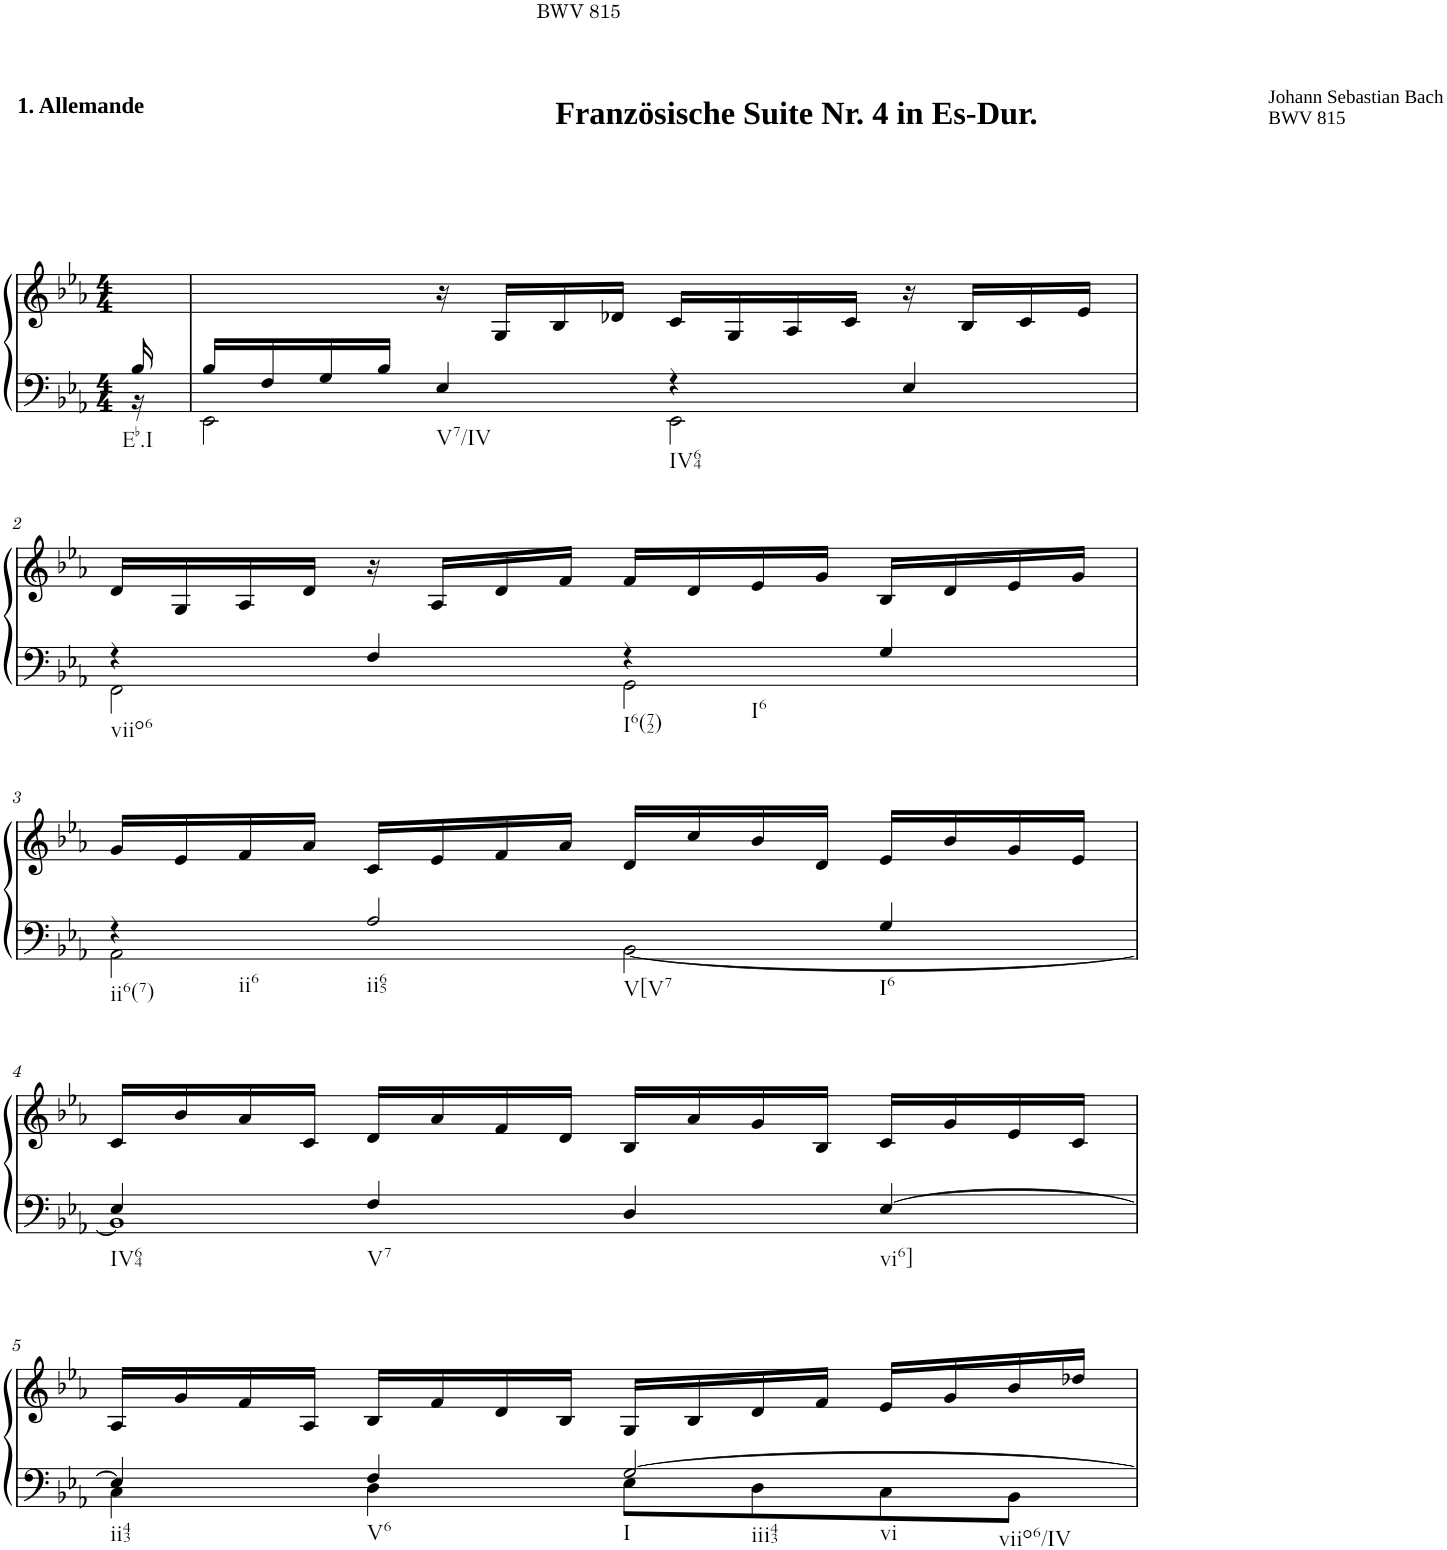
**kern	**kern
*part1	*part1
*staff2	*staff1
*I"Klavier linke Hand	*
*clefF4	*clefG2
*k[b-e-a-]	*k[b-e-a-]
*M4/4	*M4/4
=	=
*^	*
!	!	!LO:TX:a:B:t=Französische Suite Nr. 4 in Es-Dur.
!	!	!LO:TX:a:B:t=1. Allemande
!LO:TX:b:t=Eb.I	!	!
16B-/	16r	16ryy
=1	=1	=1
16B-/LL	2EE-\	4ryy
16F/	.	.
16G/	.	.
16B-/JJ	.	.
!	!	!LO:TX:a:t=Johann Sebastian Bach
!	!	!LO:TX:a:t=BWV 815
!LO:TX:b:t=V7/IV	!	!
4E-/	.	16r
.	.	16G/LL
.	.	16B-/
.	.	16d-X/JJ
!LO:TX:b:t=IV64	!	!
4r	2EE-\	16c/LL
.	.	16G/
.	.	16A-/
.	.	16c/JJ
4E-/	.	16r
.	.	16B-/LL
.	.	16c/
.	.	16e-/JJ
!!LO:LB:g=z
=2	=2	=2
!LO:TX:b:t=viio6	!	!
4r	2FF\	16d/LL
.	.	16G/
.	.	16A-/
.	.	16d/JJ
4F/	.	16r
.	.	16A-/LL
.	.	16d/
.	.	16f/JJ
!LO:TX:b:t=I6(72)	!	!
!LO:TX:b:t=I6	!	!
4r	2GG\	16f/LL
.	.	16d/
.	.	16e-/
.	.	16g/JJ
4G/	.	16B-/LL
.	.	16d/
.	.	16e-/
.	.	16g/JJ
!!LO:LB:g=z
=3	=3	=3
!LO:TX:b:t=ii6(7)	!	!
!LO:TX:b:t=ii6	!	!
4r	2AA-\	16g/LL
.	.	16e-/
.	.	16f/
.	.	16a-/JJ
!LO:TX:b:t=ii65	!	!
!LO:TX:b:t=V[V7	!	!
2A-/	.	16c/LL
.	.	16e-/
.	.	16f/
.	.	16a-/JJ
.	[2BB-\	16d/LL
.	.	16cc/
.	.	16b-/
.	.	16d/JJ
!LO:TX:b:t=I6	!	!
4G/	.	16e-/LL
.	.	16b-/
.	.	16g/
.	.	16e-/JJ
!!LO:LB:g=z
=4	=4	=4
!LO:TX:b:t=IV64	!	!
4E-/	1BB-]	16c/LL
.	.	16b-/
.	.	16a-/
.	.	16c/JJ
!LO:TX:b:t=V7	!	!
4F/	.	16d/LL
.	.	16a-/
.	.	16f/
.	.	16d/JJ
4D/	.	16B-/LL
.	.	16a-/
.	.	16g/
.	.	16B-/JJ
!LO:TX:b:t=vi6]	!	!
[4E-/	.	16c/LL
.	.	16g/
.	.	16e-/
.	.	16c/JJ
!!LO:LB:g=z
=5	=5	=5
!LO:TX:b:t=ii43	!	!
4E-/]	4C\	16A-/LL
.	.	16g/
.	.	16f/
.	.	16A-/JJ
!LO:TX:b:t=V6	!	!
4F/	4D\	16B-/LL
.	.	16f/
.	.	16d/
.	.	16B-/JJ
!LO:TX:b:t=I	!	!
!LO:TX:b:t=iii43	!	!
!LO:TX:b:t=vi	!	!
!LO:TX:b:t=viio6/IV	!	!
[2G/	8E-\L	16G/LL
.	.	16B-/
.	8D\	16d/
.	.	16f/JJ
.	8C\	16e-/LL
.	.	16g/
.	8BB-\J	16b-/
.	.	16dd-X/JJ
*v	*v	*
=	=
*-	*-
